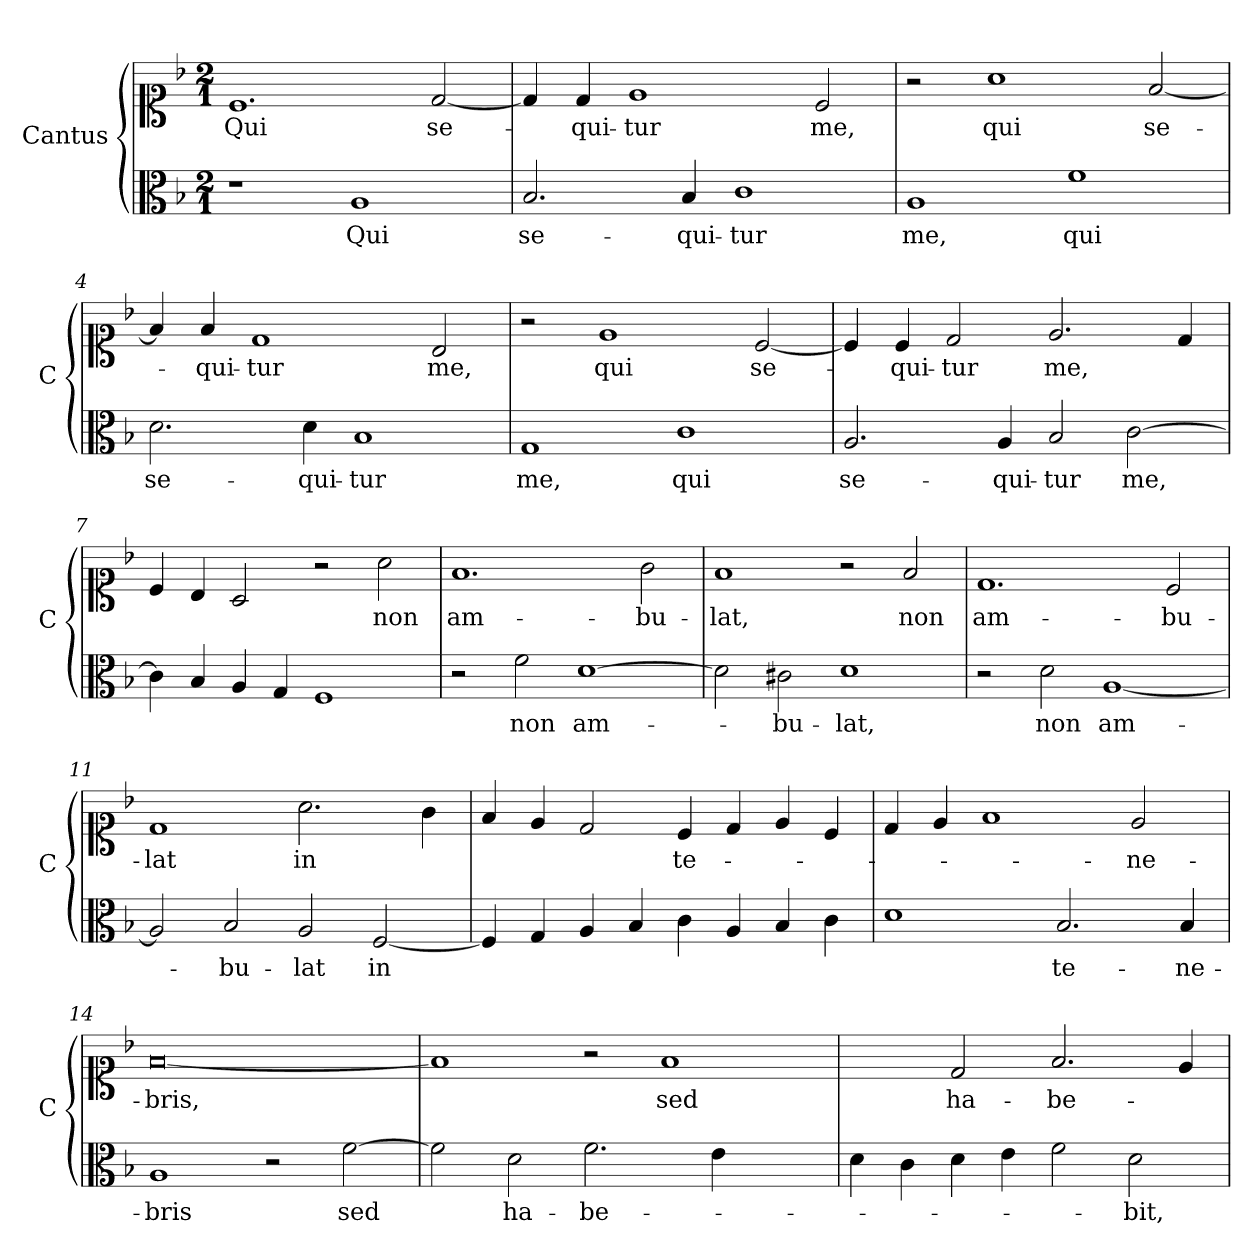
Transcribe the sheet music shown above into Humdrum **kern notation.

**kern	**text	**kern	**text
*part1	*part1	*part1	*part1
*staff2	*staff2	*staff1	*staff1
*I"Cantus	*	*	*
*I'C	*	*	*
*clefC3	*	*clefC1	*
*k[b-]	*	*k[b-]	*
*A:phr	*	*A:phr	*
*M2/1	*	*M2/1	*
=1	=1	=1	=1
1r	.	1.c	Qui
1A	Qui	.	.
.	.	[2d	se-
=2	=2	=2	=2
2.B-	se-	4d]	.
.	.	4d	-qui-
.	.	1e	-tur
4B-	-qui-	.	.
1c	-tur	.	.
.	.	2c	me,
=3	=3	=3	=3
1A	me,	2r	.
.	.	1a	qui
1f	qui	.	.
.	.	[2f	se-
=4	=4	=4	=4
2.d	se-	4f]	.
.	.	4f	-qui-
.	.	1d	-tur
4d	-qui-	.	.
1B-	-tur	.	.
.	.	2B-	me,
=5	=5	=5	=5
1G	me,	2r	.
.	.	1e	qui
1c	qui	.	.
.	.	[2c	se-
=6	=6	=6	=6
2.A	se-	4c]	.
.	.	4c	-qui-
.	.	2d	-tur
4A	-qui-	.	.
2B-	-tur	2.e	me,
[2c	me,	.	.
.	.	4d	.
=7	=7	=7	=7
4c]	.	4c	.
4B-	.	4B-	.
4A	.	2A	.
4G	.	.	.
1F	.	2r	.
.	.	2a	non
=8	=8	=8	=8
2r	.	1.f	am-
2f	non	.	.
[1d	am-	.	.
.	.	2g	-bu-
=9	=9	=9	=9
2d]	.	1f	-lat,
2c#X	-bu-	.	.
1d	-lat,	2r	.
.	.	2f	non
=10	=10	=10	=10
2r	.	1.d	am-
2d	non	.	.
[1A	am-	.	.
.	.	2c	-bu-
=11	=11	=11	=11
2A]	.	1d	-lat
2B-	-bu-	.	.
2A	-lat	2.a	in
[2F	-in	.	.
.	.	4g	.
=12	=12	=12	=12
4F]	.	4f	.
4G	.	4e	.
4A	.	2d	.
4B-	.	.	.
4c	.	4c	te-
4A	.	4d	.
4B-	.	4e	.
4c	.	4c	.
=13	=13	=13	=13
1d	.	4d	.
.	.	4e	.
.	.	1f	.
2.B-	te-	.	.
.	.	2e	-ne-
4B-	-ne-	.	.
=14	=14	=14	=14
1A	-bris	[0f	-bris,
2r	.	.	.
[2f	sed	.	.
=15	=15	=15	=15
2f]	.	1f]	.
2d	ha-	.	.
2.f	-be-	2r	.
.	.	1f	sed
4e	.	.	.
2ryy	.	.	.
=16	=16	=16	=16
4d	.	2ryy	.
4c	.	.	.
4d	.	2d	ha-
4e	.	.	.
2f	.	2.f	-be-
2d	-bit,	.	.
.	.	4e	.
=	=	=	=
*-	*-	*-	*-
